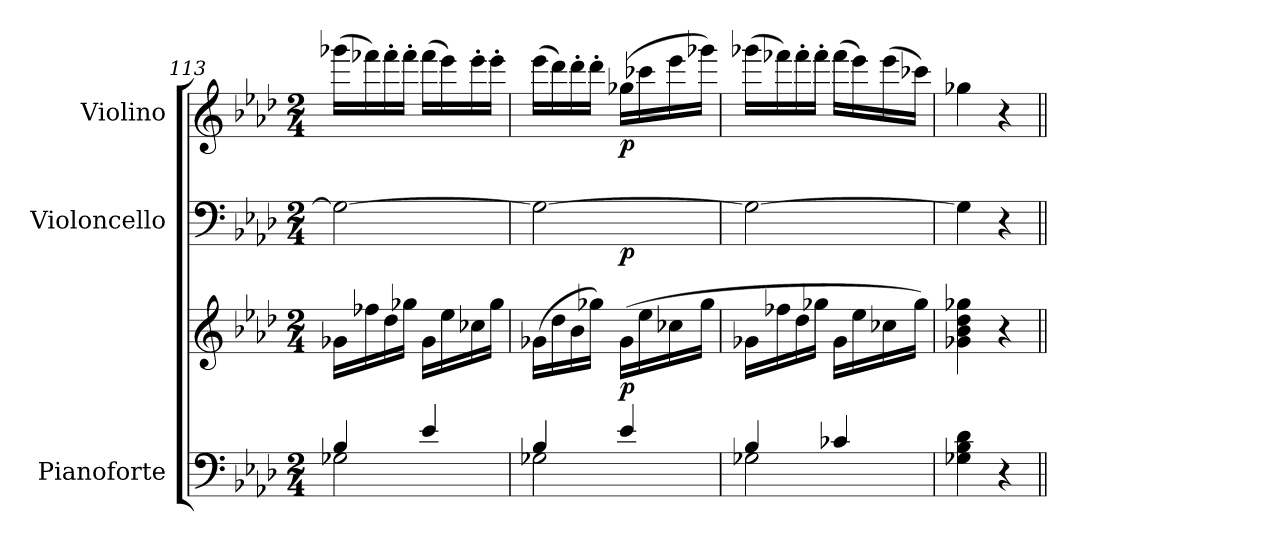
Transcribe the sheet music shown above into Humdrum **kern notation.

**kern	**kern	**dynam	**kern	**dynam	**kern	**dynam
*part3	*part3	*part3	*part2	*part2	*part1	*part1
*staff4	*staff3	*staff3/4	*staff2	*staff2	*staff1	*staff1
*I"Pianoforte	*	*	*I"Violoncello	*	*I"Violino	*
*I'Pno	*	*	*	*	*	*
!!LO:LB:g=z
*clefF4	*clefG2	*	*clefF4	*	*clefG2	*
*k[b-e-a-d-]	*k[b-e-a-d-]	*	*k[b-e-a-d-]	*	*k[b-e-a-d-]	*
*A-:	*A-:	*	*A-:	*	*A-:	*
*M2/4	*M2/4	*	*M2/4	*	*M2/4	*
=113	=113	=113	=113	=113	=113	=113
*^	*	*	*	*	*	*
4B-/	2G-X\	16g-X\LL	.	2G-\_	.	(>16ggg-X\LL	.
.	.	16ff-X\	.	.	.	16fff-X\)	.
.	.	16dd-\	.	.	.	16fff-'\	.
.	.	16gg-X\JJ	.	.	.	16fff-'\JJ	.
4e-/	.	16g-\LL	.	.	.	(>16fff-\LL	.
.	.	16ee-\	.	.	.	16eee-\)	.
.	.	16cc-X\	.	.	.	16eee-'\	.
.	.	16gg-\JJ	.	.	.	16eee-'\JJ	.
=114	=114	=114	=114	=114	=114	=114	=114
*	*	*	*	*^	*	*	*
4B-/	2G-X\	(>16g-X\LL	.	2G-\_	4ryy	.	(>16eee-\LL	.
.	.	16dd-\	.	.	.	.	16ddd-\)	.
.	.	16b-\	.	.	.	.	16ddd-'\	.
.	.	16gg-X\JJ)	.	.	.	.	16ddd-'\JJ	.
!	!	!	!LO:DY:b	!	!	!LO:DY:b	!	!LO:DY:b
4e-/	.	(>16g-\LL	p	.	4ryy	p	(>16gg-X\LL	p
.	.	16ee-\	.	.	.	.	16ccc-X\	.
.	.	16cc-X\	.	.	.	.	16eee-\	.
.	.	16gg-\JJ	.	.	.	.	16ggg-X\JJ)	.
*	*	*	*	*v	*v	*	*	*
=115	=115	=115	=115	=115	=115	=115	=115
4B-/	2G-X\	16g-X\LL	.	2G-\_	.	(>16ggg-X\LL	.
.	.	16ff-X\	.	.	.	16fff-X\)	.
.	.	16dd-\	.	.	.	16fff-'\	.
.	.	16gg-X\JJ	.	.	.	16fff-'\JJ	.
4c-X/	.	16g-\LL	.	.	.	(>16fff-\LL	.
.	.	16ee-\	.	.	.	16eee-\)	.
.	.	16cc-X\	.	.	.	(>16eee-\	.
.	.	16gg-\JJ)	.	.	.	16ccc-X\JJ)	.
*v	*v	*	*	*	*	*	*
=116	=116	=116	=116	=116	=116	=116
4G-X\ 4B-\ 4d-\	4g-X\ 4b-\ 4dd-\ 4gg-X\	.	4G-\]	.	4gg-X\	.
4r	4r	.	4r	.	4r	.
=||	=||	=||	=||	=||	=||	=||
*-	*-	*-	*-	*-	*-	*-
